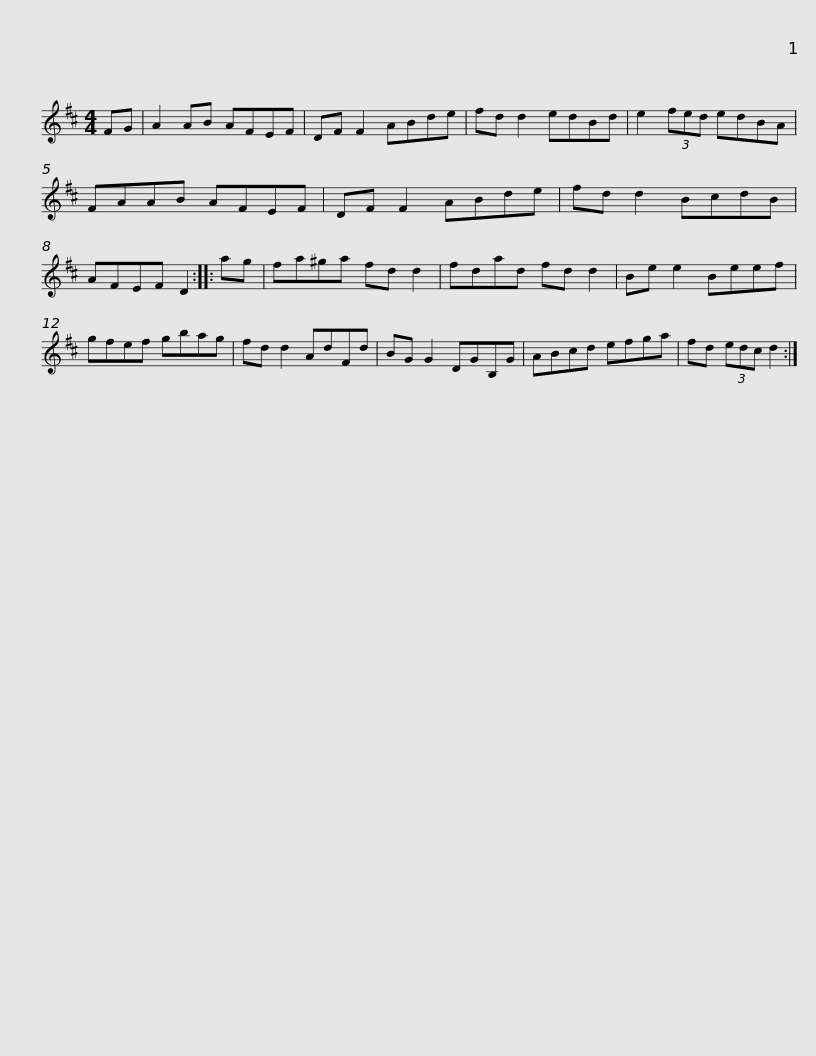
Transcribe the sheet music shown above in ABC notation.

X:1
L:1/8
M:4/4
I:linebreak $
K:D
V:1 treble
V:1
 FG | A2 AB AFEF | DF F2 ABde | fd d2 edBd | e2 (3fed edBA | %5
 FAAB AFEF |$ DF F2 ABde | fd d2 BcdB | AFEF D2 :: ag | %10
 fa^ga fd d2 | fdad fd d2 | Be e2 Beef |$ gfef gbag | fd d2 AdFd | %15
 BG G2 DGB,G | ABcd efga | fd (3edc d2 :| %18
